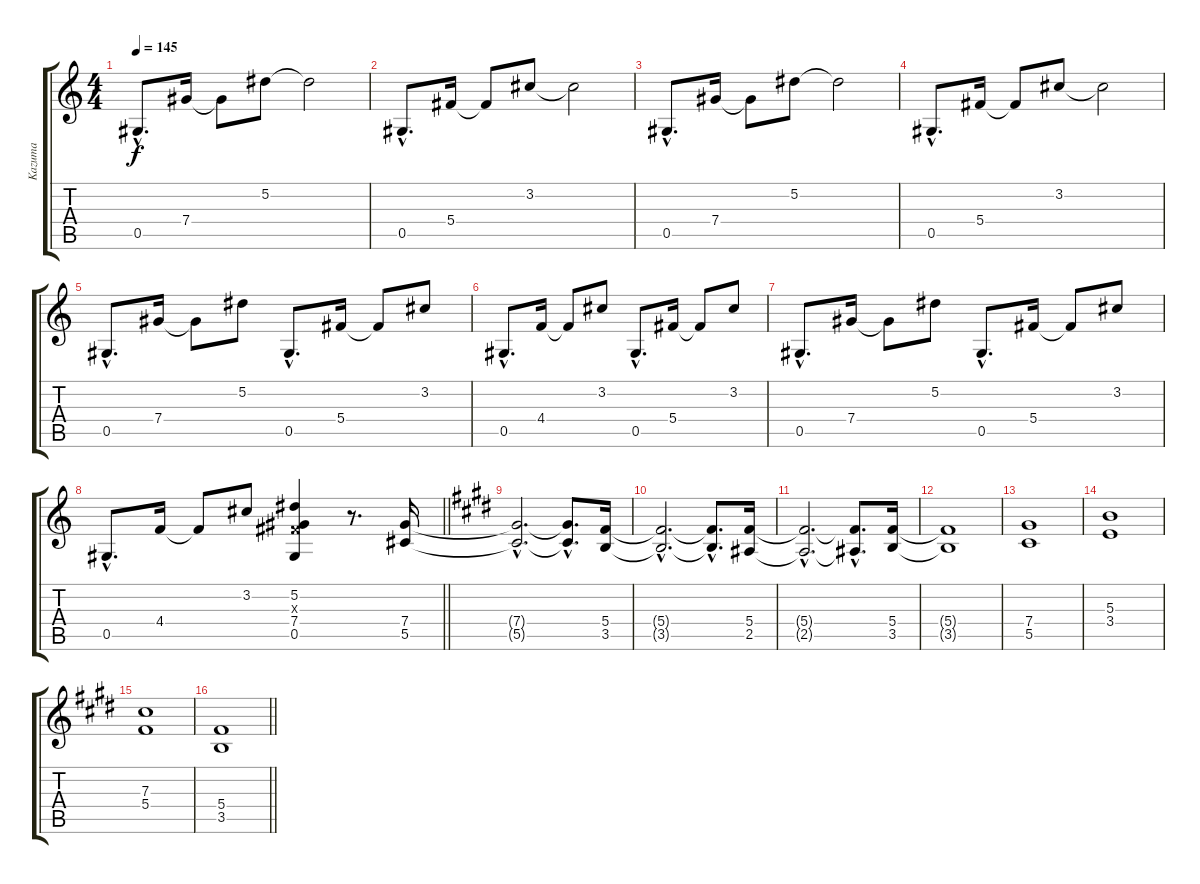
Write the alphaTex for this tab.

\track ("Kazuma" "Kazuma") {instrument distortionguitar}
\staff {score tabs}
\tuning (Eb4 Bb3 Gb3 Db3 Ab2 Eb2) {hide}
\ts (4 4)
\tempo 145
\clef g2
\ks c
0.5{hac}.8{d dy f volume 16 instrument electricguitarclean} 7.4.16 7.4{t}.8 5.2.8 5.2{t}.2 |
0.5{hac}.8{d} 5.4.16 5.4{t}.8 3.2.8 3.2{t}.2 |
0.5{hac}.8{d} 7.4.16 7.4{t}.8 5.2.8 5.2{t}.2 |
0.5{hac}.8{d} 5.4.16 5.4{t}.8 3.2.8 3.2{t}.2 |
0.5{hac}.8{d} 7.4.16 7.4{t}.8 5.2.8 0.5{hac}.8{d} 5.4.16 5.4{t}.8 3.2.8 |
0.5{hac}.8{d} 4.4.16 4.4{t}.8 3.2.8 0.5{hac}.8{d} 5.4.16 5.4{t}.8 3.2.8 |
0.5{hac}.8{d} 7.4.16 7.4{t}.8 5.2.8 0.5{hac}.8{d} 5.4.16 5.4{t}.8 3.2.8 |
\barLineRight lightlight
0.5{hac}.8{d} 4.4.16 4.4{t}.8 3.2.8 (5.2 0.3{x} 7.4 0.5).4 r.8{d} (7.4 5.5).16{volume 13 instrument distortionguitar} |
\ks c#minor
(7.4{hac t} 5.5{hac t}).2{d} (7.4{hac t} 5.5{hac t}).8{d} (5.4 3.5).16 |
(5.4{hac t} 3.5{hac t}).2{d} (5.4{hac t} 3.5{hac t}).8{d} (5.4 2.5).16 |
(5.4{hac t} 2.5{hac t}).2{d} (5.4{hac t} 2.5{hac t}).8{d} (5.4 3.5).16 |
(5.4{t} 3.5{t}).1 |
(7.4 5.5).1 |
(5.3 3.4).1 |
(7.3 5.4).1 |
\barLineRight lightlight
(5.4 3.5).1
